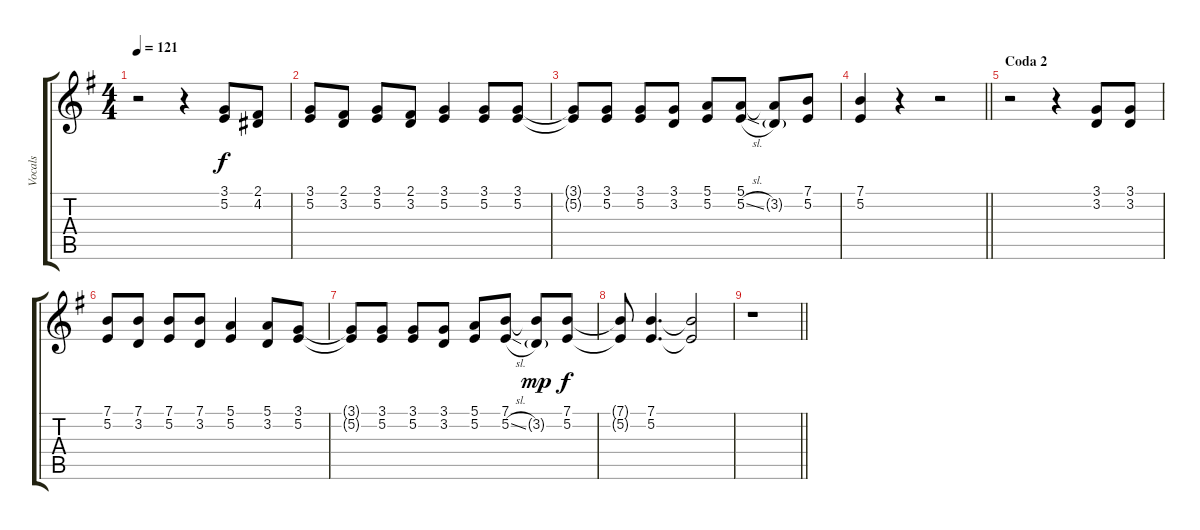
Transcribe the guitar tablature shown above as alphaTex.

\track ("Vocals" "Vocals") {instrument tenorsax}
\staff {score tabs}
\tuning (E4 B3 G3 D3 A2 E2) {hide}
\ts (4 4)
\tempo 121
\clef g2
\ks g
r.2{dy mp} r.4 (3.1 5.2).8{dy f} (2.1 4.2).8 |
(3.1 5.2).8 (2.1 3.2).8 (3.1 5.2).8 (2.1 3.2).8 (3.1 5.2).4 (3.1 5.2).8 (3.1 5.2).8 |
(3.1{t} 5.2{t}).8 (3.1 5.2).8 (3.1 5.2).8 (3.1 3.2).8 (5.1 5.2).8 (5.1 5.2{sl}).8 (5.1{t} 3.2{g}).8 (7.1 5.2).8 |
\barLineRight lightlight
(7.1 5.2).4 r.4 r.2 |
\section ("" "Coda 2")
r.2 r.4 (3.1 3.2).8 (3.1 3.2).8 |
(7.1 5.2).8 (7.1 3.2).8 (7.1 5.2).8 (7.1 3.2).8 (5.1 5.2).4 (5.1 3.2).8 (3.1 5.2).8 |
(3.1{t} 5.2{t}).8 (3.1 5.2).8 (3.1 5.2).8 (3.1 3.2).8 (5.1 5.2).8 (7.1 5.2{sl}).8 (7.1{t} 3.2{g}).8{dy mp} (7.1 5.2).8{dy f} |
(7.1{t} 5.2{t}).8 (7.1 5.2).4{d} (7.1{t} 5.2{t}).2 |
\barLineRight lightlight
r.1
